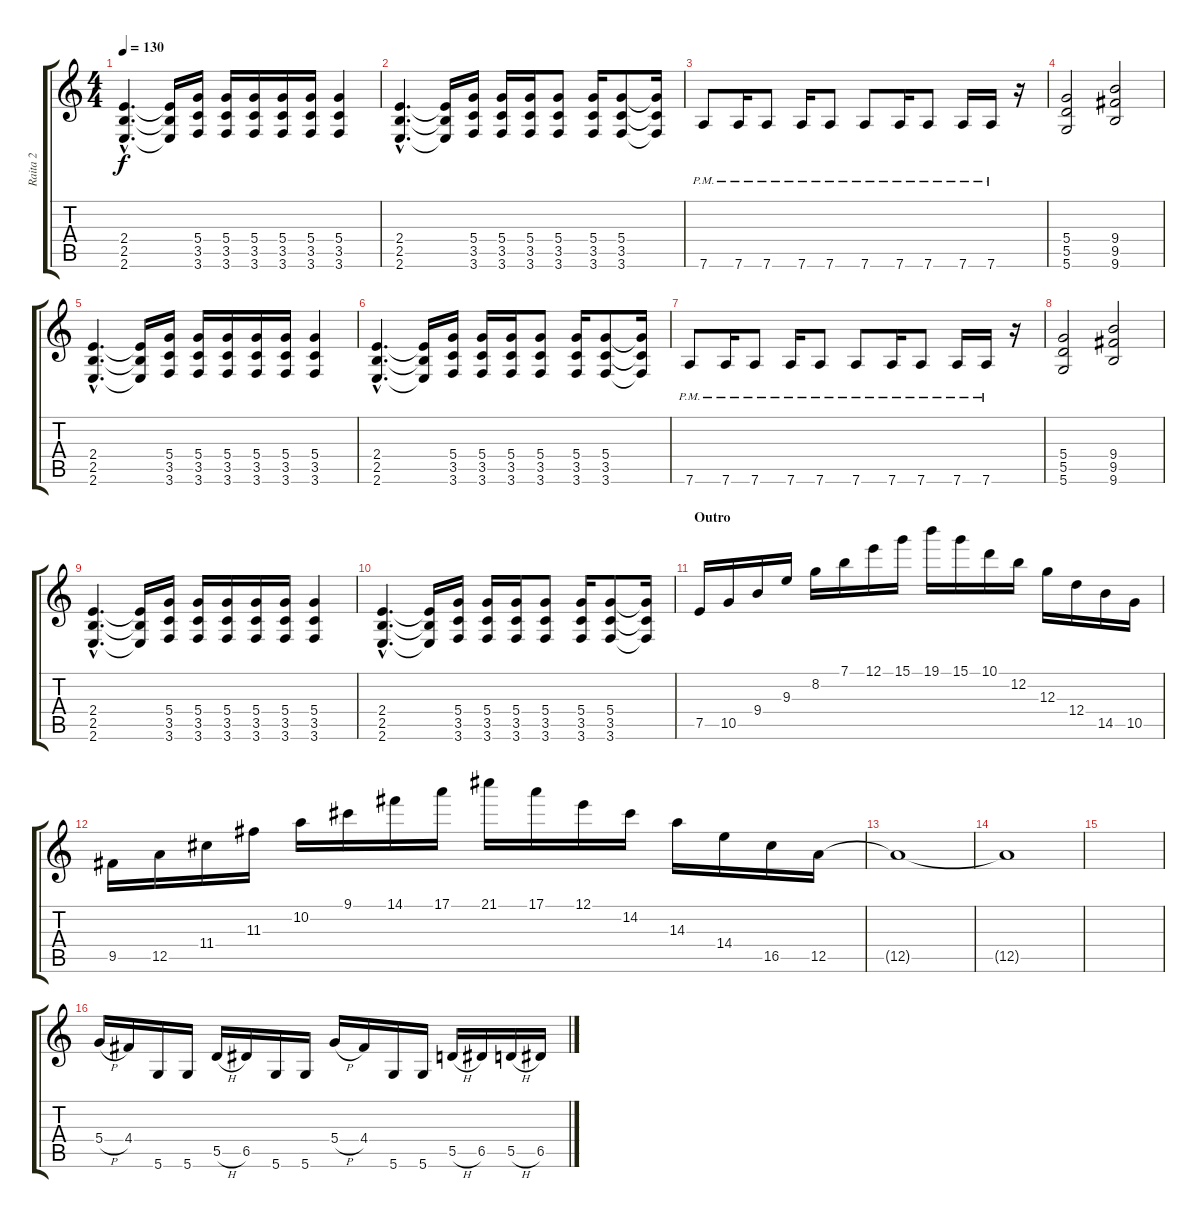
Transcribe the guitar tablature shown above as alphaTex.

\track ("Raita 2" "Raita 2") {instrument distortionguitar}
\staff {score tabs}
\tuning (E4 B3 G3 D3 A2 D2) {hide}
\ts (4 4)
\tempo 130
\clef g2
\ks c
(2.4{hac} 2.5{hac} 2.6{hac}).4{d dy f} (2.4{t} 2.5{t} 2.6{t}).16 (5.4 3.5 3.6).16 (5.4 3.5 3.6).16 (5.4 3.5 3.6).16 (5.4 3.5 3.6).16 (5.4 3.5 3.6).16 (5.4 3.5 3.6).4 |
(2.4{hac} 2.5{hac} 2.6{hac}).4{d} (2.4{t} 2.5{t} 2.6{t}).16 (5.4 3.5 3.6).16 (5.4 3.5 3.6).16 (5.4 3.5 3.6).16 (5.4 3.5 3.6).8 (5.4 3.5 3.6).16 (5.4 3.5 3.6).8 (5.4{t} 3.5{t} 3.6{t}).16 |
7.6{pm}.8 7.6{pm}.16 7.6{pm}.8 7.6{pm}.16 7.6{pm}.8 7.6{pm}.8 7.6{pm}.16 7.6{pm}.8 7.6{pm}.16 7.6{pm}.16 r.16 |
(5.4 5.5 5.6).2 (9.4 9.5 9.6).2 |
(2.4{hac} 2.5{hac} 2.6{hac}).4{d} (2.4{t} 2.5{t} 2.6{t}).16 (5.4 3.5 3.6).16 (5.4 3.5 3.6).16 (5.4 3.5 3.6).16 (5.4 3.5 3.6).16 (5.4 3.5 3.6).16 (5.4 3.5 3.6).4 |
(2.4{hac} 2.5{hac} 2.6{hac}).4{d} (2.4{t} 2.5{t} 2.6{t}).16 (5.4 3.5 3.6).16 (5.4 3.5 3.6).16 (5.4 3.5 3.6).16 (5.4 3.5 3.6).8 (5.4 3.5 3.6).16 (5.4 3.5 3.6).8 (5.4{t} 3.5{t} 3.6{t}).16 |
7.6{pm}.8 7.6{pm}.16 7.6{pm}.8 7.6{pm}.16 7.6{pm}.8 7.6{pm}.8 7.6{pm}.16 7.6{pm}.8 7.6{pm}.16 7.6{pm}.16 r.16 |
(5.4 5.5 5.6).2 (9.4 9.5 9.6).2 |
(2.4{hac} 2.5{hac} 2.6{hac}).4{d} (2.4{t} 2.5{t} 2.6{t}).16 (5.4 3.5 3.6).16 (5.4 3.5 3.6).16 (5.4 3.5 3.6).16 (5.4 3.5 3.6).16 (5.4 3.5 3.6).16 (5.4 3.5 3.6).4 |
(2.4{hac} 2.5{hac} 2.6{hac}).4{d} (2.4{t} 2.5{t} 2.6{t}).16 (5.4 3.5 3.6).16 (5.4 3.5 3.6).16 (5.4 3.5 3.6).16 (5.4 3.5 3.6).8 (5.4 3.5 3.6).16 (5.4 3.5 3.6).8 (5.4{t} 3.5{t} 3.6{t}).16 |
\section ("" "Outro")
7.5.16 10.5.16 9.4.16 9.3.16 8.2.16 7.1.16 12.1.16 15.1.16 19.1.16 15.1.16 10.1.16 12.2.16 12.3.16 12.4.16 14.5.16 10.5.16 |
9.5.16 12.5.16 11.4.16 11.3.16 10.2.16 9.1.16 14.1.16 17.1.16 21.1.16 17.1.16 12.1.16 14.2.16 14.3.16 14.4.16 16.5.16 12.5.16 |
12.5{t}.1 |
12.5{t}.1 |
|
5.4{h}.16 4.4.16 5.6.16 5.6.16 5.5{h}.16 6.5.16 5.6.16 5.6.16 5.4{h}.16 4.4.16 5.6.16 5.6.16 5.5{h}.16 6.5.16 5.5{h}.16 6.5.16
